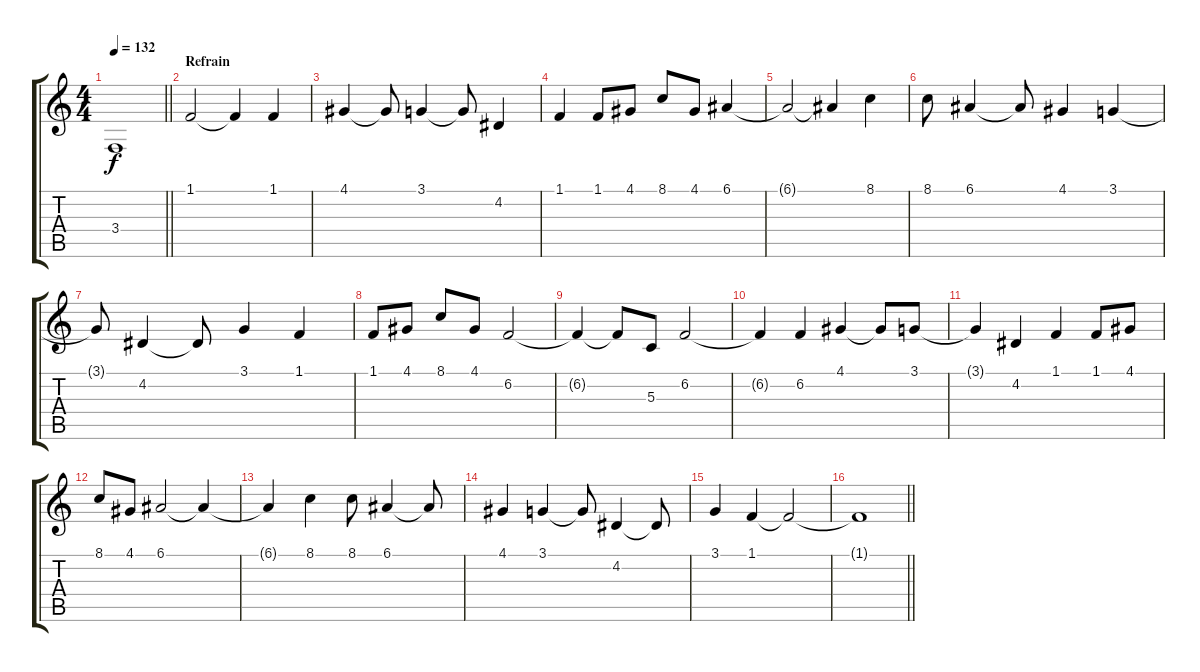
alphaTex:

\track "" {instrument trumpet}
\staff {score tabs}
\tuning (E4 B3 G3 D3 A2 E2) {hide}
\ts (4 4)
\tempo 132
\clef g2
\barLineRight lightlight
\ks c
3.4{t}.1{dy f} |
\section ("" "Refrain")
1.1.2 1.1{t}.4 1.1.4 |
4.1.4 4.1{t}.8 3.1.4 3.1{t}.8 4.2.4 |
1.1.4 1.1.8 4.1.8 8.1.8 4.1.8 6.1.4 |
6.1{t}.2 6.1{t}.4 8.1.4 |
8.1.8 6.1.4 6.1{t}.8 4.1.4 3.1.4 |
3.1{t}.8 4.2.4 4.2{t}.8 3.1.4 1.1.4 |
1.1.8 4.1.8 8.1.8 4.1.8 6.2.2 |
6.2{t}.4 6.2{t}.8 5.3.8 6.2.2 |
6.2{t}.4 6.2.4 4.1.4 4.1{t}.8 3.1.8 |
3.1{t}.4 4.2.4 1.1.4 1.1.8 4.1.8 |
8.1.8 4.1.8 6.1.2 6.1{t}.4 |
6.1{t}.4 8.1.4 8.1.8 6.1.4 6.1{t}.8 |
4.1.4 3.1.4 3.1{t}.8 4.2.4 4.2{t}.8 |
3.1.4 1.1.4 1.1{t}.2 |
\barLineRight lightlight
1.1{t}.1
